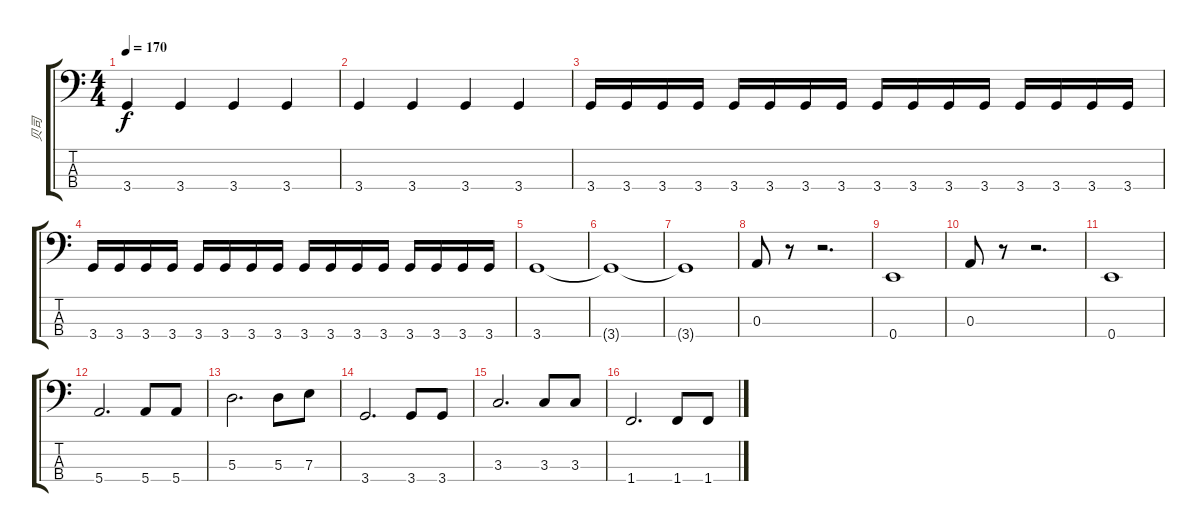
\track ("贝司" "贝司") {instrument electricbassfinger}
\staff {score tabs}
\tuning (G2 D2 A1 E1) {hide}
\ts (4 4)
\tempo 170
\clef f4
\ks c
3.4.4{dy f} 3.4.4 3.4.4 3.4.4 |
3.4.4 3.4.4 3.4.4 3.4.4 |
3.4.16 3.4.16 3.4.16 3.4.16 3.4.16 3.4.16 3.4.16 3.4.16 3.4.16 3.4.16 3.4.16 3.4.16 3.4.16 3.4.16 3.4.16 3.4.16 |
3.4.16 3.4.16 3.4.16 3.4.16 3.4.16 3.4.16 3.4.16 3.4.16 3.4.16 3.4.16 3.4.16 3.4.16 3.4.16 3.4.16 3.4.16 3.4.16 |
3.4.1 |
3.4{t}.1 |
3.4{t}.1 |
0.3.8 r.8 r.2{d} |
0.4.1 |
0.3.8 r.8 r.2{d} |
0.4.1 |
5.4.2{d} 5.4.8 5.4.8 |
5.3.2{d} 5.3.8 7.3.8 |
3.4.2{d} 3.4.8 3.4.8 |
3.3.2{d} 3.3.8 3.3.8 |
1.4.2{d} 1.4.8 1.4.8
